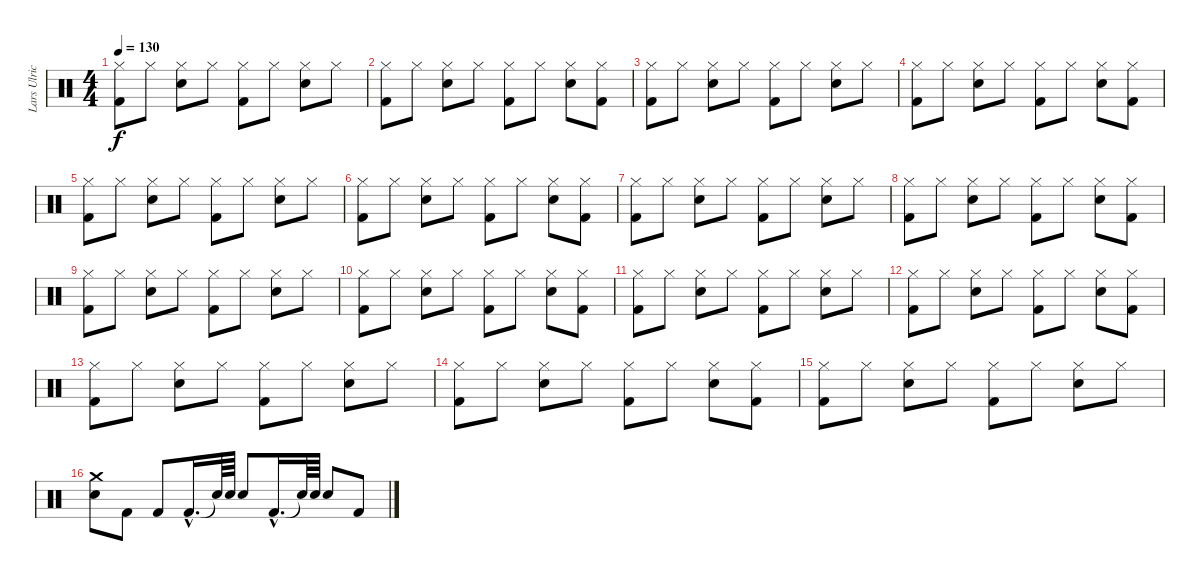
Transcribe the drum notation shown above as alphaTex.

\track ("Lars Ulrich" "Lars Ulric") {instrument percussion}
\staff {score}
\articulation defaults
\ts (4 4)
\tempo 130
\clef neutral
\ks c
("Kick (hit) 2" "Hi-Hat (closed)").8{dy f} "Hi-Hat (closed)".8 ("Snare (hit) 2" "Hi-Hat (closed)").8 "Hi-Hat (closed)".8 ("Kick (hit) 2" "Hi-Hat (closed)").8 "Hi-Hat (closed)".8 ("Snare (hit) 2" "Hi-Hat (closed)").8 "Hi-Hat (closed)".8 |
("Kick (hit) 2" "Hi-Hat (closed)").8{volume 6} "Hi-Hat (closed)".8 ("Snare (hit) 2" "Hi-Hat (closed)").8 "Hi-Hat (closed)".8 ("Kick (hit) 2" "Hi-Hat (closed)").8 "Hi-Hat (closed)".8 ("Snare (hit) 2" "Hi-Hat (closed)").8 ("Kick (hit) 2" "Hi-Hat (closed)").8 |
("Kick (hit) 2" "Hi-Hat (closed)").8 "Hi-Hat (closed)".8 ("Snare (hit) 2" "Hi-Hat (closed)").8 "Hi-Hat (closed)".8 ("Kick (hit) 2" "Hi-Hat (closed)").8 "Hi-Hat (closed)".8 ("Snare (hit) 2" "Hi-Hat (closed)").8 "Hi-Hat (closed)".8 |
("Kick (hit) 2" "Hi-Hat (closed)").8 "Hi-Hat (closed)".8 ("Snare (hit) 2" "Hi-Hat (closed)").8 "Hi-Hat (closed)".8 ("Kick (hit) 2" "Hi-Hat (closed)").8 "Hi-Hat (closed)".8 ("Snare (hit) 2" "Hi-Hat (closed)").8 ("Kick (hit) 2" "Hi-Hat (closed)").8 |
("Kick (hit) 2" "Hi-Hat (closed)").8{volume 9} "Hi-Hat (closed)".8 ("Snare (hit) 2" "Hi-Hat (closed)").8 "Hi-Hat (closed)".8 ("Kick (hit) 2" "Hi-Hat (closed)").8 "Hi-Hat (closed)".8 ("Snare (hit) 2" "Hi-Hat (closed)").8 "Hi-Hat (closed)".8 |
("Kick (hit) 2" "Hi-Hat (closed)").8 "Hi-Hat (closed)".8 ("Snare (hit) 2" "Hi-Hat (closed)").8 "Hi-Hat (closed)".8 ("Kick (hit) 2" "Hi-Hat (closed)").8 "Hi-Hat (closed)".8 ("Snare (hit) 2" "Hi-Hat (closed)").8 ("Kick (hit) 2" "Hi-Hat (closed)").8 |
("Kick (hit) 2" "Hi-Hat (closed)").8 "Hi-Hat (closed)".8 ("Snare (hit) 2" "Hi-Hat (closed)").8 "Hi-Hat (closed)".8 ("Kick (hit) 2" "Hi-Hat (closed)").8 "Hi-Hat (closed)".8 ("Snare (hit) 2" "Hi-Hat (closed)").8 "Hi-Hat (closed)".8 |
("Kick (hit) 2" "Hi-Hat (closed)").8{volume 12} "Hi-Hat (closed)".8 ("Snare (hit) 2" "Hi-Hat (closed)").8 "Hi-Hat (closed)".8 ("Kick (hit) 2" "Hi-Hat (closed)").8 "Hi-Hat (closed)".8 ("Snare (hit) 2" "Hi-Hat (closed)").8 ("Kick (hit) 2" "Hi-Hat (closed)").8 |
("Kick (hit) 2" "Hi-Hat (closed)").8 "Hi-Hat (closed)".8 ("Snare (hit) 2" "Hi-Hat (closed)").8 "Hi-Hat (closed)".8 ("Kick (hit) 2" "Hi-Hat (closed)").8 "Hi-Hat (closed)".8 ("Snare (hit) 2" "Hi-Hat (closed)").8 "Hi-Hat (closed)".8 |
("Kick (hit) 2" "Hi-Hat (closed)").8 "Hi-Hat (closed)".8 ("Snare (hit) 2" "Hi-Hat (closed)").8 "Hi-Hat (closed)".8 ("Kick (hit) 2" "Hi-Hat (closed)").8 "Hi-Hat (closed)".8 ("Snare (hit) 2" "Hi-Hat (closed)").8 ("Kick (hit) 2" "Hi-Hat (closed)").8 |
("Kick (hit) 2" "Hi-Hat (closed)").8{volume 14} "Hi-Hat (closed)".8 ("Snare (hit) 2" "Hi-Hat (closed)").8 "Hi-Hat (closed)".8 ("Kick (hit) 2" "Hi-Hat (closed)").8 "Hi-Hat (closed)".8 ("Snare (hit) 2" "Hi-Hat (closed)").8 "Hi-Hat (closed)".8 |
("Kick (hit) 2" "Hi-Hat (closed)").8 "Hi-Hat (closed)".8 ("Snare (hit) 2" "Hi-Hat (closed)").8 "Hi-Hat (closed)".8 ("Kick (hit) 2" "Hi-Hat (closed)").8 "Hi-Hat (closed)".8 ("Snare (hit) 2" "Hi-Hat (closed)").8 ("Kick (hit) 2" "Hi-Hat (closed)").8 |
("Kick (hit) 2" "Hi-Hat (closed)").8 "Hi-Hat (closed)".8 ("Snare (hit) 2" "Hi-Hat (closed)").8 "Hi-Hat (closed)".8 ("Kick (hit) 2" "Hi-Hat (closed)").8 "Hi-Hat (closed)".8 ("Snare (hit) 2" "Hi-Hat (closed)").8 "Hi-Hat (closed)".8 |
("Kick (hit) 2" "Hi-Hat (closed)").8{volume 16} "Hi-Hat (closed)".8 ("Snare (hit) 2" "Hi-Hat (closed)").8 "Hi-Hat (closed)".8 ("Kick (hit) 2" "Hi-Hat (closed)").8 "Hi-Hat (closed)".8 ("Snare (hit) 2" "Hi-Hat (closed)").8 ("Kick (hit) 2" "Hi-Hat (closed)").8 |
("Kick (hit) 2" "Hi-Hat (closed)").8 "Hi-Hat (closed)".8 ("Snare (hit) 2" "Hi-Hat (closed)").8 "Hi-Hat (closed)".8 ("Kick (hit) 2" "Hi-Hat (closed)").8 "Hi-Hat (closed)".8 ("Snare (hit) 2" "Hi-Hat (closed)").8 "Hi-Hat (closed)".8 |
("Snare (hit) 2" "Crash medium (hit)").8 "Kick (hit) 2".8 "Kick (hit) 2".8 "Kick (hit) 2"{hac}.16{d} "Snare (hit)"{t}.64 "Snare (hit) 2".64 "Snare (hit) 2".8 "Kick (hit) 2"{hac}.16{d} "Snare (hit)"{t}.64 "Snare (hit) 2".64 "Snare (hit) 2".8 "Kick (hit) 2".8
